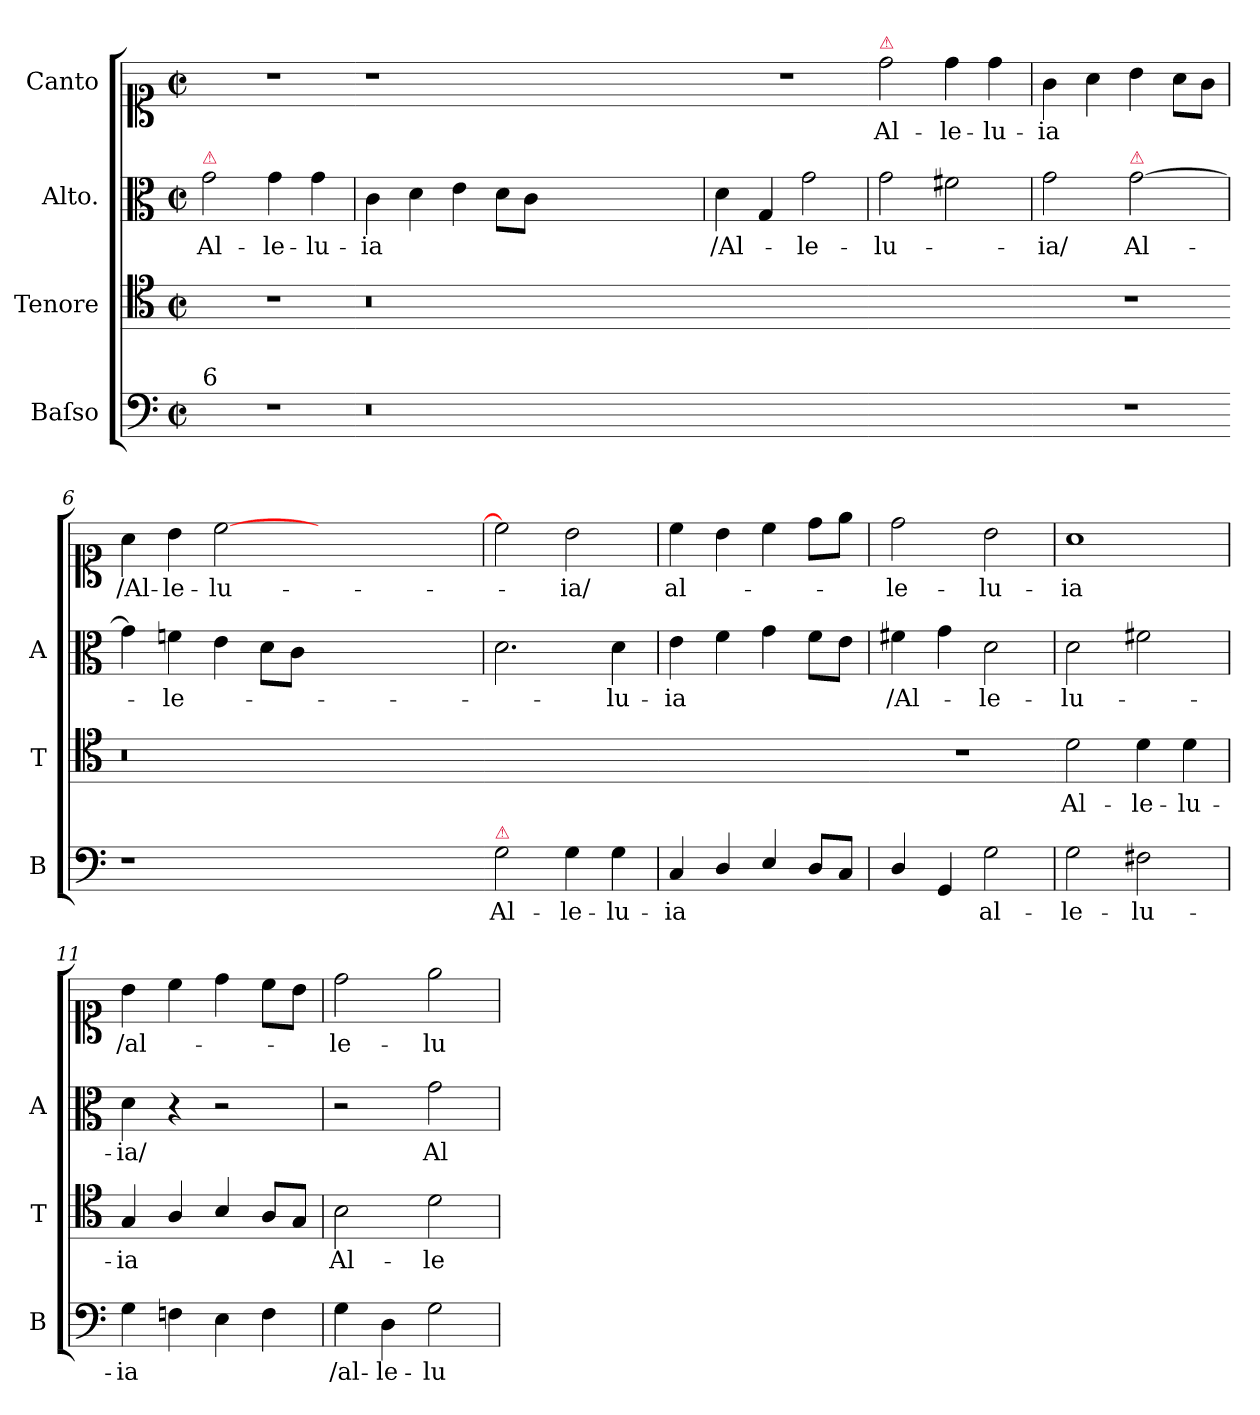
**kern	**text	**kern	**text	**kern	**text	**kern	**text
*part4	*part4	*part3	*part3	*part2	*part2	*part1	*part1
*staff4	*staff4	*staff3	*staff3	*staff2	*staff2	*staff1	*staff1
*I"Baſso	*	*I"Tenore	*	*I"Alto.	*	*I"Canto	*
*I'B	*	*I'T	*	*I'A	*	*	*
*clefF4	*	*clefC4	*	*clefC3	*	*clefC1	*
*k[]	*	*k[]	*	*k[]	*	*k[]	*
*M2/2	*	*M2/2	*	*M2/2	*	*M2/2	*
*met(c|)	*	*met(c|)	*	*met(c|)	*	*met(c|)	*
=1	=1	=1	=1	=1	=1	=1	=1
!	!	!	!	!LO:TX:a:color=crimson:t=⚠	!	!	!
!LO:TX:a:t=6	!	!	!	!	!	!	!
1r	.	1r	.	2g\	Al-	1r	.
.	.	.	.	4g\	-le-	.	.
.	.	.	.	4g\	-lu-	.	.
=2-	=2-	=2-	=2-	=2	=2-	=2-	=2-
0.r	.	0.r	.	4c\	-ia	1r	.
.	.	.	.	4d\	.	.	.
.	.	.	.	4e\	.	.	.
.	.	.	.	8d\L	.	.	.
.	.	.	.	8c\J	.	.	.
.	.	.	.	0ryy	.	0ryy	.
=3-	=3-	=3-	=3-	=3	=3-	=3-	=3-
1ryy	.	1ryy	.	4d\	/Al-	1r	.
.	.	.	.	4G/	.	.	.
.	.	.	.	2g\	-le-	.	.
=4-	=4-	=4-	=4-	=4	=4-	=4-	=4-
!	!	!	!	!	!	!LO:TX:a:color=crimson:t=⚠	!
1ryy	.	1ryy	.	2g\	-lu-	2dd\	Al-
.	.	.	.	2f#X\	.	4dd\	-le-
.	.	.	.	.	.	4dd\	-lu-
=5-	=5	=5-	=5	=5	=5	=5	=5
1r	.	1r	.	2g\	-ia/	4g\	-ia
.	.	.	.	.	.	4a\	.
!	!	!	!	!LO:TX:a:color=crimson:t=⚠	!	!	!
.	.	.	.	[2g\	Al-	4b\	.
.	.	.	.	.	.	8a\L	.
.	.	.	.	.	.	8g\J	.
=6-	=6	=6-	=6	=6	=6	=6	=6
1r	.	0.r	.	4g\]	.	4a\	/Al-
.	.	.	.	4fn\	-le-	4b\	-le-
.	.	.	.	4e\	.	[2cc\	-lu-
.	.	.	.	8d\L	.	.	.
.	.	.	.	8c\J	.	.	.
0ryy	.	.	.	0ryy	.	0ryy	.
=7-	=7	=7-	=7	=7	=7	=7	=7
!LO:TX:a:color=crimson:t=⚠	!	!	!	!	!	!	!
2G\	Al-	1ryy	.	2.d\	.	2cc\]	.
4G\	-le-	.	.	.	.	2b\	-ia/
4G\	-lu-	.	.	4d\	-lu-	.	.
=8	=8	=8-	=8	=8	=8	=8	=8
4C/	-ia	1ryy	.	4e\	-ia	4cc\	al-
4D/	.	.	.	4f\	.	4b\	.
4E/	.	.	.	4g\	.	4cc\	.
8D/L	.	.	.	8f\L	.	8dd\L	.
8C/J	.	.	.	8e\J	.	8ee\J	.
=9	=9	=9-	=9	=9	=9	=9	=9
4D/	.	1r	.	4f#X\	/Al-	2dd\	-le-
4GG/	.	.	.	4g\	.	.	.
2G\	al-	.	.	2d\	-le-	2b\	-lu-
=10	=10	=10-	=10	=10	=10	=10	=10
2G\	-le-	2d\	Al-	2d\	-lu-	1a	-ia
2F#X\	-lu-	4d\	-le-	2f#X\	.	.	.
.	.	4d\	-lu-	.	.	.	.
=11	=11	=11	=11	=11	=11	=11	=11
4G\	-ia	4G/	-ia	4d\	-ia/	4b\	/al-
4Fn\	.	4A/	.	4r	.	4cc\	.
4E\	.	4B/	.	2r	.	4dd\	.
4F\	.	8A/L	.	.	.	8cc\L	.
.	.	8G/J	.	.	.	8b\J	.
=12	=12	=12	=12	=12	=12	=12	=12
4G\	/al-	2B\	Al-	2r	.	2dd\	-le-
4D\	-le-	.	.	.	.	.	.
2G\	-lu-	2d\	-le-	2g\	Al-	2ee\	-lu-
=	=	=	=	=	=	=	=
*-	*-	*-	*-	*-	*-	*-	*-
